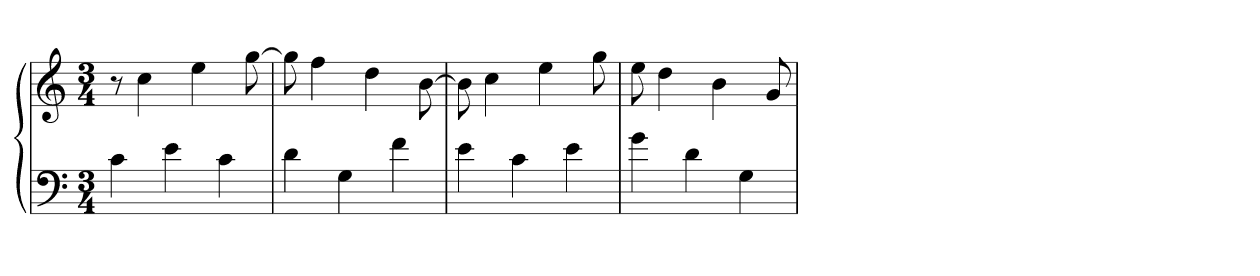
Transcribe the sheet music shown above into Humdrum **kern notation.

**kern	**kern
*part1	*part1
*staff2	*staff1
*clefF4	*clefG2
*k[]	*k[]
*M3/4	*M3/4
=	=
4c	8r
.	4cc
4e	.
.	4ee
4c	.
.	[8gg
=202	=202
4d	8gg]
.	4ff
4G	.
.	4dd
4f	.
.	[8b
=203	=203
4e	8b]
.	4cc
4c	.
.	4ee
4e	.
.	8gg
=204	=204
4g	8ee
.	4dd
4d	.
.	4b
4G	.
.	8g
=	=
*-	*-
